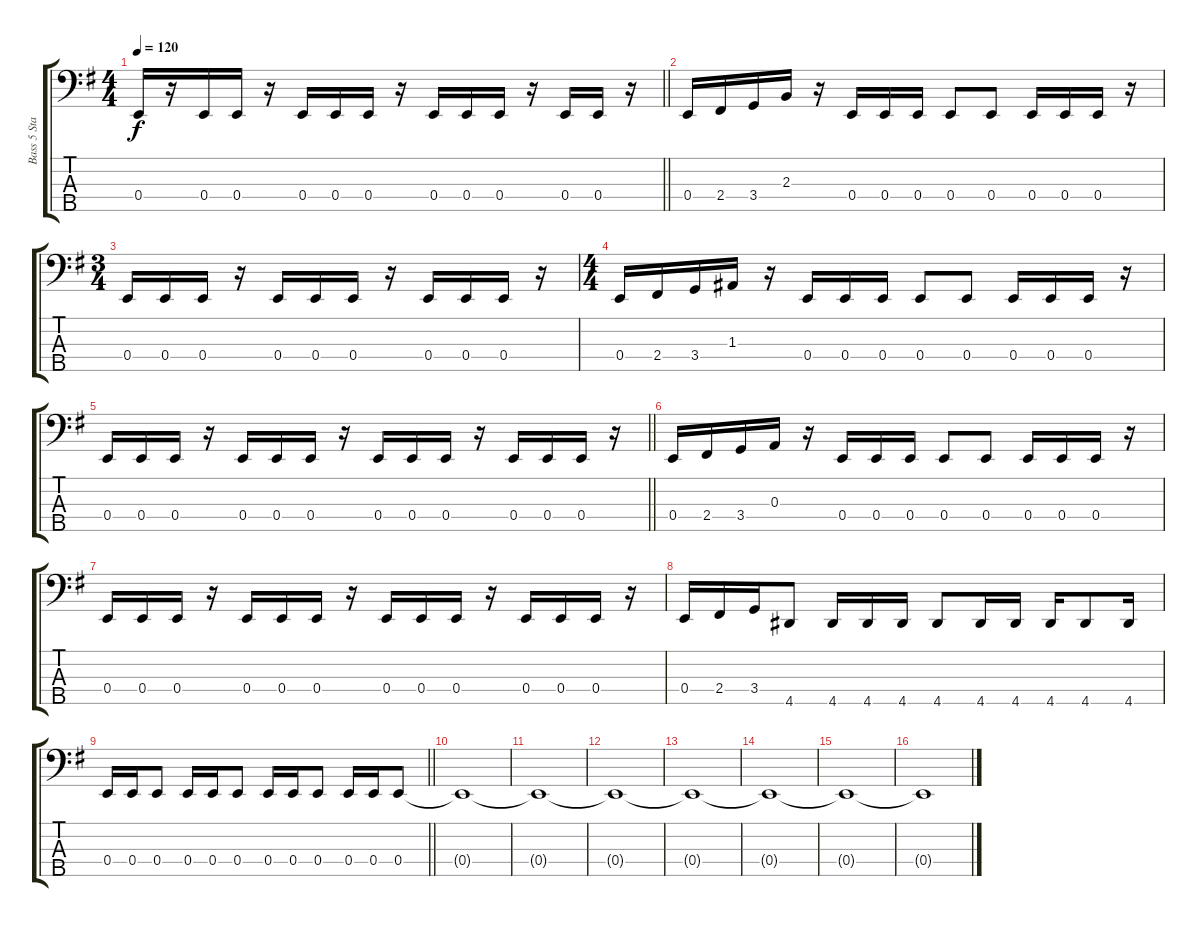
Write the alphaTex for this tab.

\track ("Bass 5 Standard" "Bass 5 Sta") {instrument electricbassfinger}
\staff {score tabs}
\tuning (G2 D2 A1 E1 B0) {hide}
\ts (4 4)
\tempo 120
\clef f4
\barLineRight lightlight
\ks eminor
0.4.16{dy f} r.16 0.4.16 0.4.16 r.16 0.4.16 0.4.16 0.4.16 r.16 0.4.16 0.4.16 0.4.16 r.16 0.4.16 0.4.16 r.16 |
0.4.16 2.4.16 3.4.16 2.3.16 r.16 0.4.16 0.4.16 0.4.16 0.4.8 0.4.8 0.4.16 0.4.16 0.4.16 r.16 |
\ts (3 4)
0.4.16 0.4.16 0.4.16 r.16 0.4.16 0.4.16 0.4.16 r.16 0.4.16 0.4.16 0.4.16 r.16 |
\ts (4 4)
0.4.16 2.4.16 3.4.16 1.3.16 r.16 0.4.16 0.4.16 0.4.16 0.4.8 0.4.8 0.4.16 0.4.16 0.4.16 r.16 |
\barLineRight lightlight
0.4.16 0.4.16 0.4.16 r.16 0.4.16 0.4.16 0.4.16 r.16 0.4.16 0.4.16 0.4.16 r.16 0.4.16 0.4.16 0.4.16 r.16 |
0.4.16 2.4.16 3.4.16 0.3.16 r.16 0.4.16 0.4.16 0.4.16 0.4.8 0.4.8 0.4.16 0.4.16 0.4.16 r.16 |
0.4.16 0.4.16 0.4.16 r.16 0.4.16 0.4.16 0.4.16 r.16 0.4.16 0.4.16 0.4.16 r.16 0.4.16 0.4.16 0.4.16 r.16 |
0.4.16 2.4.16 3.4.16 4.5.8 4.5.16 4.5.16 4.5.16 4.5.8 4.5.16 4.5.16 4.5.16 4.5.8 4.5.16 |
\barLineRight lightlight
0.4.16 0.4.16 0.4.8 0.4.16 0.4.16 0.4.8 0.4.16 0.4.16 0.4.8 0.4.16 0.4.16 0.4.8 |
\section ("" "")
0.4{t}.1 |
0.4{t}.1 |
0.4{t}.1 |
0.4{t}.1 |
0.4{t}.1 |
0.4{t}.1 |
0.4{t}.1{volume 0}
